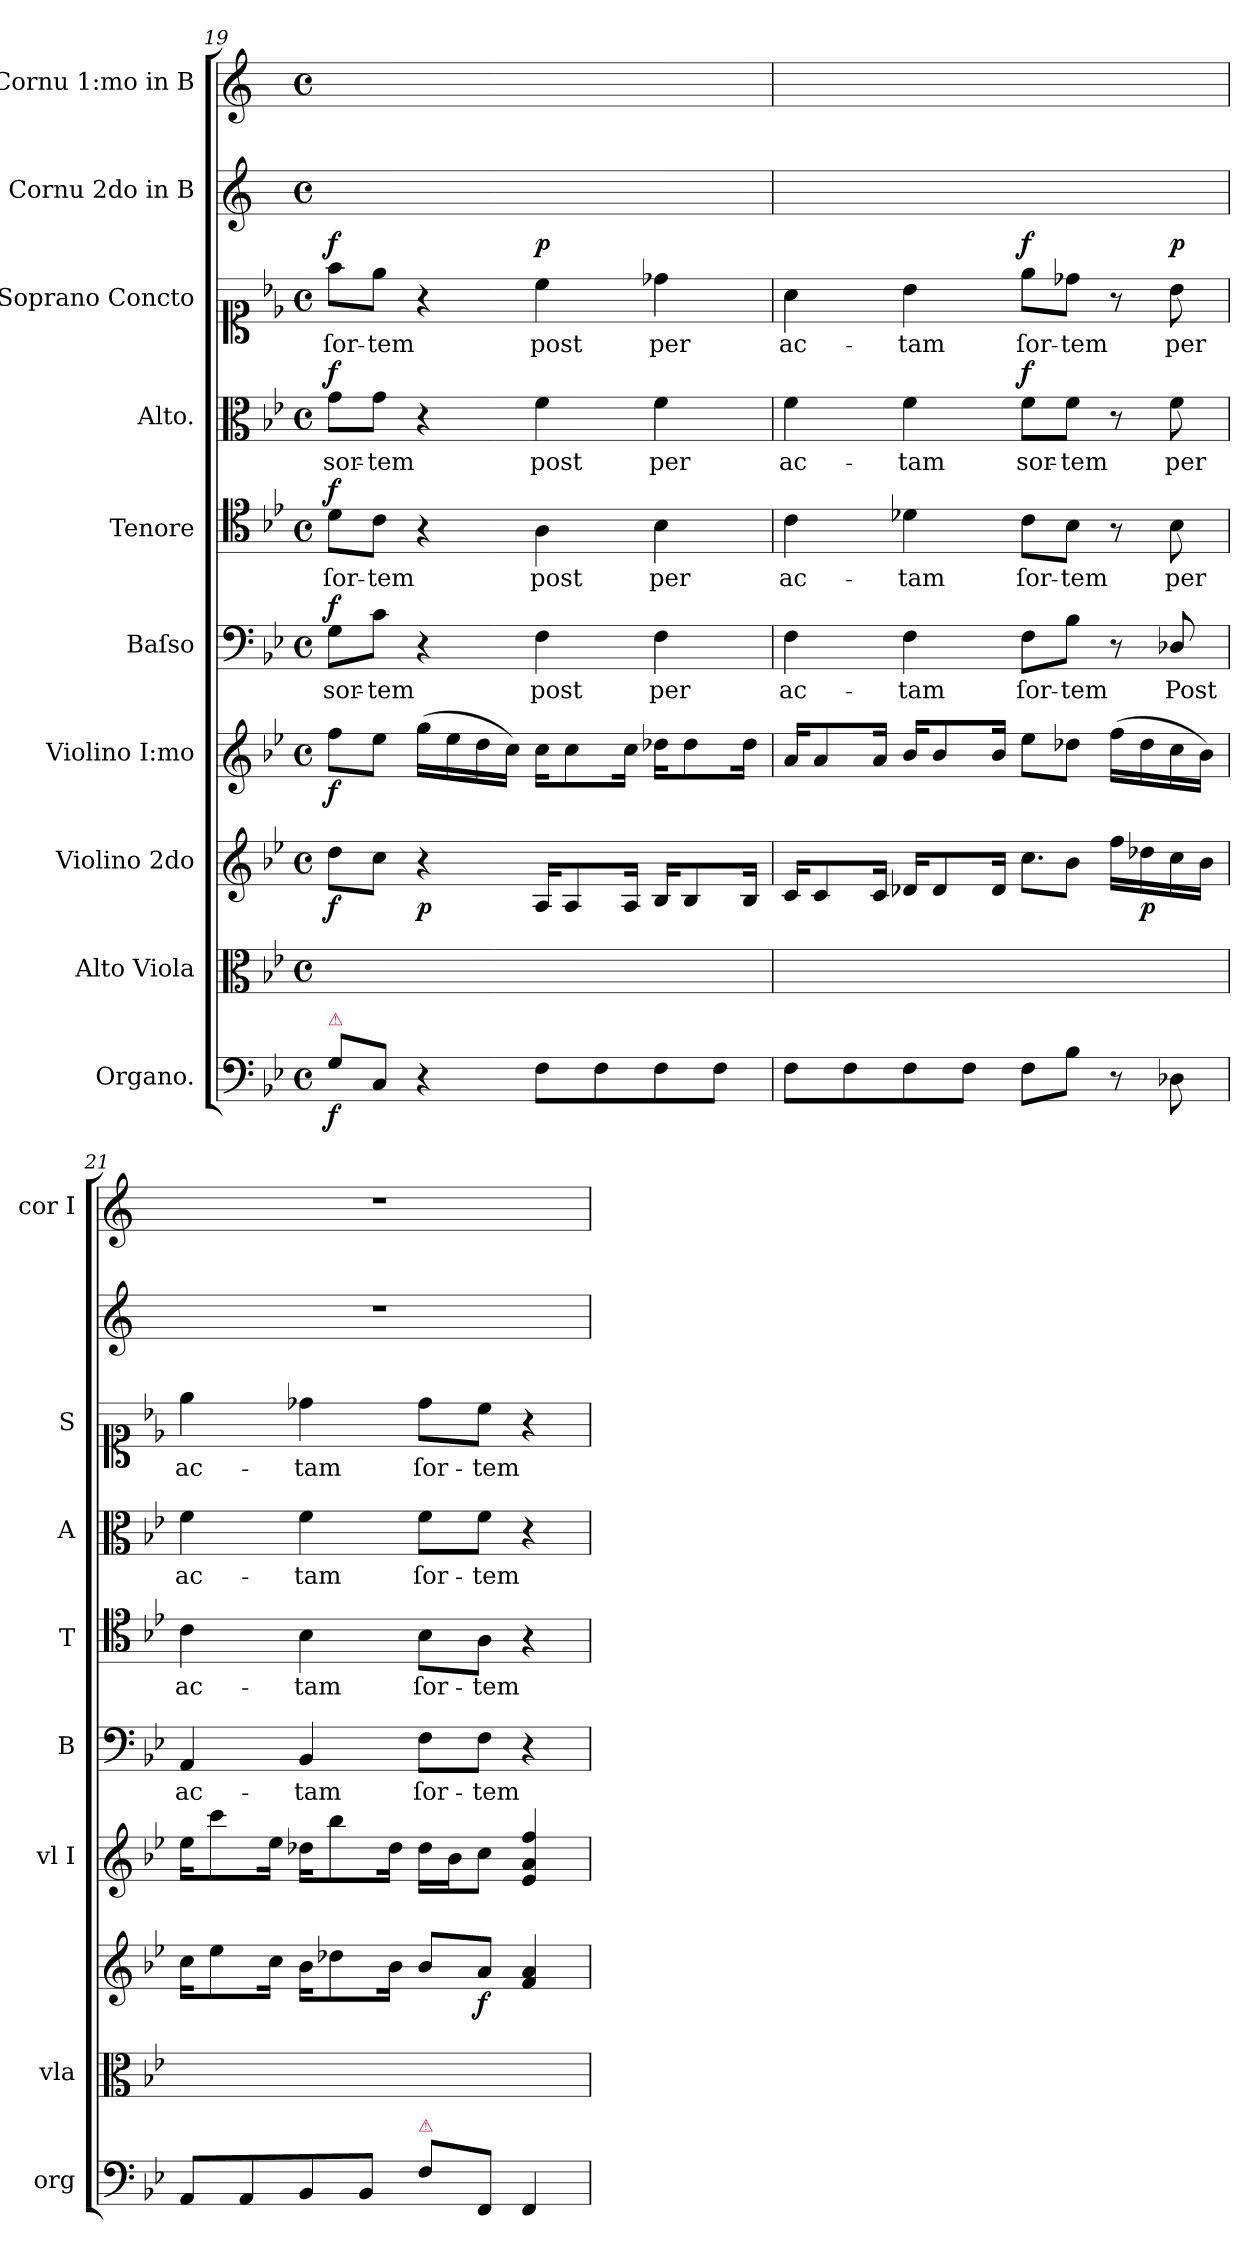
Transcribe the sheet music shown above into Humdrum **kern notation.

**kern	**dynam	**kern	**kern	**dynam	**kern	**dynam	**kern	**text	**dynam	**kern	**text	**dynam	**kern	**text	**dynam	**kern	**text	**dynam	**kern	**kern
*part10	*part10	*part9	*part8	*part8	*part7	*part7	*part6	*part6	*part6	*part5	*part5	*part5	*part4	*part4	*part4	*part3	*part3	*part3	*part2	*part1
*staff10	*staff10	*staff9	*staff8	*staff8	*staff7	*staff7	*staff6	*staff6	*staff6	*staff5	*staff5	*staff5	*staff4	*staff4	*staff4	*staff3	*staff3	*staff3	*staff2	*staff1
*I"Organo.	*	*I"Alto Viola	*I"Violino 2do	*	*I"Violino I:mo	*	*I"Baſso	*	*	*I"Tenore	*	*	*I"Alto.	*	*	*I"Soprano Concto	*	*	*I"Cornu 2do in B	*I"Cornu 1:mo in B
*I'org	*	*I'vla	*	*	*I'vl I	*	*I'B	*	*	*I'T	*	*	*I'A	*	*	*I'S	*	*	*	*I'cor I
*clefF4	*	*clefC3	*clefG2	*	*clefG2	*	*clefF4	*	*	*clefC4	*	*	*clefC3	*	*	*clefC1	*	*	*clefG2	*clefG2
*	*	*	*	*	*	*	*	*	*	*	*	*	*	*	*	*	*	*	*ITrd1c2	*ITrd1c2
*k[b-e-]	*	*k[b-e-]	*k[b-e-]	*	*k[b-e-]	*	*k[b-e-]	*	*	*k[b-e-]	*	*	*k[b-e-]	*	*	*k[b-e-]	*	*	*k[b-e-]	*k[b-e-]
*M4/4	*	*M4/4	*M4/4	*	*M4/4	*	*M4/4	*	*	*M4/4	*	*	*M4/4	*	*	*M4/4	*	*	*M4/4	*M4/4
*met(c)	*	*met(c)	*met(c)	*	*met(c)	*	*met(c)	*	*	*met(c)	*	*	*met(c)	*	*	*met(c)	*	*	*met(c)	*met(c)
=19	=19	=19	=19	=19	=19	=19	=19	=19	=19	=19	=19	=19	=19	=19	=19	=19	=19	=19	=19	=19
!LO:TX:a:color=crimson:t=⚠	!	!	!	!	!	!	!	!	!	!	!	!	!	!	!	!	!	!	!	!
!	!	!	!	!	!	!	!	!	!LO:DY:a	!	!	!LO:DY:a	!	!	!LO:DY:a	!	!	!LO:DY:a	!	!
8G\L	f	1ryy	8dd\L	f	8ff\L	f	8G\L	sor-	f	8d\L	ſor-	f	8g\L	sor-	f	8ff\L	ſor-	f	1ryy	1ryy
8C/J	.	.	8cc\J	.	8ee-\J	.	8c\J	-tem	.	8c\J	-tem	.	8g\J	-tem	.	8ee-\J	-tem	.	.	.
!	!	!	!	!LO:DY:b	!	!LO:DY:b	!	!	!	!	!	!	!	!	!	!	!	!	!	!
4r	.	.	4r	p	(16gg\LL	p&colon;	4r	.	.	4r	.	.	4r	.	.	4r	.	.	.	.
.	.	.	.	.	16ee-\	.	.	.	.	.	.	.	.	.	.	.	.	.	.	.
.	.	.	.	.	16dd\	.	.	.	.	.	.	.	.	.	.	.	.	.	.	.
.	.	.	.	.	16cc\JJ)	.	.	.	.	.	.	.	.	.	.	.	.	.	.	.
!	!LO:DY:b	!	!	!	!	!	!	!	!LO:DY:a	!	!	!LO:DY:a	!	!	!LO:DY:a	!	!	!LO:DY:a	!	!
8F\L	pia	.	16A/KL	.	16cc\KL	.	4F\	post	po	4A\	post	pia	4f\	post	piu	4cc\	post	p	.	.
.	.	.	8A/	.	8cc\	.	.	.	.	.	.	.	.	.	.	.	.	.	.	.
8F\	.	.	.	.	.	.	.	.	.	.	.	.	.	.	.	.	.	.	.	.
.	.	.	16A/Jk	.	16cc\Jk	.	.	.	.	.	.	.	.	.	.	.	.	.	.	.
8F\	.	.	16B-/KL	.	16dd-X\KL	.	4F\	per	.	4B-\	per	.	4f\	per	.	4dd-X\	per	.	.	.
.	.	.	8B-/	.	8dd-\	.	.	.	.	.	.	.	.	.	.	.	.	.	.	.
8F\J	.	.	.	.	.	.	.	.	.	.	.	.	.	.	.	.	.	.	.	.
.	.	.	16B-/Jk	.	16dd-\Jk	.	.	.	.	.	.	.	.	.	.	.	.	.	.	.
=20	=20	=20	=20	=20	=20	=20	=20	=20	=20	=20	=20	=20	=20	=20	=20	=20	=20	=20	=20	=20
8F\L	.	1ryy	16c/KL	.	16a/KL	.	4F\	ac-	.	4c\	ac-	.	4f\	ac-	.	4a\	ac-	.	1ryy	1ryy
.	.	.	8c/	.	8a/	.	.	.	.	.	.	.	.	.	.	.	.	.	.	.
8F\	.	.	.	.	.	.	.	.	.	.	.	.	.	.	.	.	.	.	.	.
.	.	.	16c/Jk	.	16a/Jk	.	.	.	.	.	.	.	.	.	.	.	.	.	.	.
8F\	.	.	16d-X/KL	.	16b-/KL	.	4F\	-tam	.	4d-X\	-tam	.	4f\	-tam	.	4b-\	-tam	.	.	.
.	.	.	8d-/	.	8b-/	.	.	.	.	.	.	.	.	.	.	.	.	.	.	.
8F\J	.	.	.	.	.	.	.	.	.	.	.	.	.	.	.	.	.	.	.	.
.	.	.	16d-/Jk	.	16b-/Jk	.	.	.	.	.	.	.	.	.	.	.	.	.	.	.
!	!LO:DY:b	!	!LO:N:vis=8.	!LO:DY:b	!	!LO:DY:b	!	!	!LO:DY:a	!	!	!LO:DY:a	!	!	!LO:DY:a	!	!	!LO:DY:a	!	!
8F\L	for	.	8cc\L	for	8ee-\L	for&colon;	8F\L	ſor-	for	8c\L	ſor-	for	8f\L	sor-	f	8ee-\L	ſor-	f	.	.
8B-\J	.	.	8b-\J	.	8dd-X\J	.	8B-\J	-tem	.	8B-\J	-tem	.	8f\J	-tem	.	8dd-X\J	-tem	.	.	.
!	!	!	!	!	!	!LO:DY:b	!	!	!	!	!	!	!	!	!	!	!	!	!	!
8r	.	.	16ff\LL	.	(16ff\LL	pia	8r	.	.	8r	.	.	8r	.	.	8r	.	.	.	.
!	!	!	!	!LO:DY:b	!	!	!	!	!	!	!	!	!	!	!	!	!	!	!	!
.	.	.	16dd-X\	p.	16dd-\	.	.	.	.	.	.	.	.	.	.	.	.	.	.	.
!	!LO:DY:b	!	!	!	!	!	!	!	!LO:DY:a	!	!	!LO:DY:a	!	!	!LO:DY:a	!	!	!LO:DY:a	!	!
8D-X\	pia	.	16cc\	.	16cc\	.	8D-X/	Post	po	8B-\	per	pia	8f\	per	po	8b-\	per	p	.	.
.	.	.	16b-\JJ	.	16b-\JJ)	.	.	.	.	.	.	.	.	.	.	.	.	.	.	.
=21	=21	=21	=21	=21	=21	=21	=21	=21	=21	=21	=21	=21	=21	=21	=21	=21	=21	=21	=21	=21
8AA/L	.	1ryy	16cc\KL	.	16ee-\KL	.	4AA/	ac-	.	4c\	ac-	.	4f\	ac-	.	4ee-\	ac-	.	1r	1r
.	.	.	8ee-\	.	8ccc\	.	.	.	.	.	.	.	.	.	.	.	.	.	.	.
8AA/	.	.	.	.	.	.	.	.	.	.	.	.	.	.	.	.	.	.	.	.
.	.	.	16cc\Jk	.	16ee-\Jk	.	.	.	.	.	.	.	.	.	.	.	.	.	.	.
8BB-/	.	.	16b-\KL	.	16dd-X\KL	.	4BB-/	-tam	.	4B-\	-tam	.	4f\	-tam	.	4dd-X\	-tam	.	.	.
.	.	.	8dd-X\	.	8bb-\	.	.	.	.	.	.	.	.	.	.	.	.	.	.	.
8BB-/J	.	.	.	.	.	.	.	.	.	.	.	.	.	.	.	.	.	.	.	.
.	.	.	16b-\Jk	.	16dd-\Jk	.	.	.	.	.	.	.	.	.	.	.	.	.	.	.
!LO:TX:a:color=crimson:t=⚠	!	!	!	!	!	!	!	!	!	!	!	!	!	!	!	!	!	!	!	!
8F\L	.	.	8b-/L	.	16dd-\LL	.	8F\L	ſor-	.	8B-\L	ſor-	.	8f\L	ſor-	.	8dd-\L	ſor-	.	.	.
.	.	.	.	.	16b-\J	.	.	.	.	.	.	.	.	.	.	.	.	.	.	.
!	!	!	!	!LO:DY:b	!	!	!	!	!	!	!	!	!	!	!	!	!	!	!	!
8FF/J	.	.	8a/J	f	8cc\J	.	8F\J	-tem	.	8A\J	-tem	.	8f\J	-tem	.	8cc\J	-tem	.	.	.
!	!	!	!	!	!	!LO:DY:b	!	!	!	!	!	!	!	!	!	!	!	!	!	!
4FF/	.	.	4f/ 4a/	.	4e-/ 4a/ 4ff/	fo	4r	.	.	4r	.	.	4r	.	.	4r	.	.	.	.
=	=	=	=	=	=	=	=	=	=	=	=	=	=	=	=	=	=	=	=	=
*-	*-	*-	*-	*-	*-	*-	*-	*-	*-	*-	*-	*-	*-	*-	*-	*-	*-	*-	*-	*-
